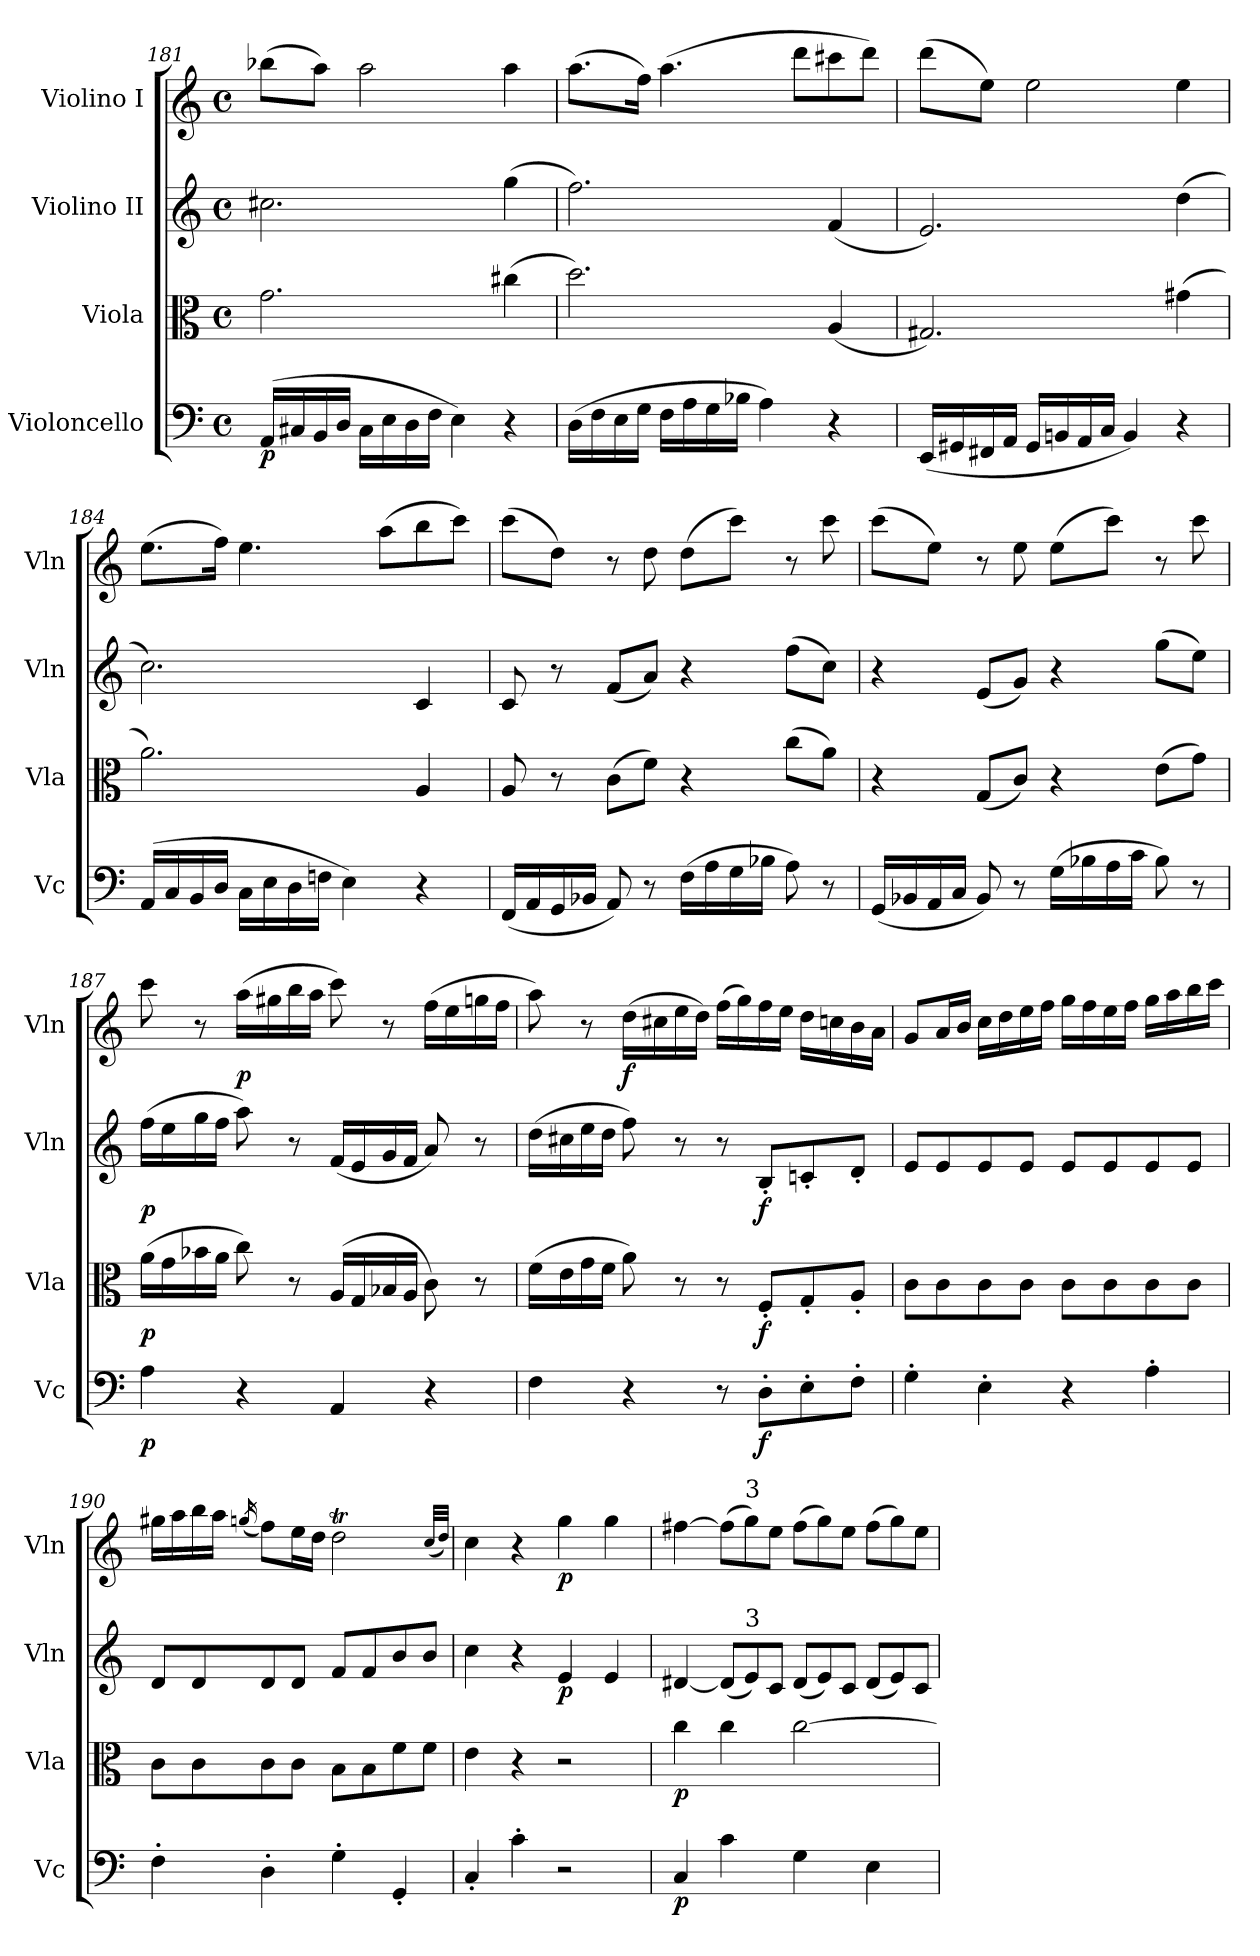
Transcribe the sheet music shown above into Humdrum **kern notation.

**kern	**dynam	**kern	**dynam	**kern	**dynam	**kern	**dynam
*part4	*part4	*part3	*part3	*part2	*part2	*part1	*part1
*staff4	*staff4	*staff3	*staff3	*staff2	*staff2	*staff1	*staff1
*I"Violoncello	*	*I"Viola	*	*I"Violino II	*	*I"Violino I	*
*I'Vc	*	*I'Vla	*	*I'Vln	*	*I'Vln	*
!!LO:LB:g=z
*clefF4	*	*clefC3	*	*clefG2	*	*clefG2	*
*k[]	*	*k[]	*	*k[]	*	*k[]	*
*C:	*	*C:	*	*C:	*	*C:	*
*M4/4	*	*M4/4	*	*M4/4	*	*M4/4	*
*met(c)	*	*met(c)	*	*met(c)	*	*met(c)	*
=181	=181	=181	=181	=181	=181	=181	=181
(16AALL	p	2.g	.	2.cc#X	.	(8bb-XL	.
16C#X	.	.	.	.	.	.	.
16BB	.	.	.	.	.	8aaJ)	.
16DJJ	.	.	.	.	.	.	.
16C#LL	.	.	.	.	.	2aa	.
16E	.	.	.	.	.	.	.
16D	.	.	.	.	.	.	.
16FJJ	.	.	.	.	.	.	.
4E)	.	.	.	.	.	.	.
4r	.	(4cc#X	.	(4gg	.	4aa	.
=182	=182	=182	=182	=182	=182	=182	=182
(16DLL	.	2.dd)	.	2.ff)	.	(8.aaL	.
16F	.	.	.	.	.	.	.
16E	.	.	.	.	.	.	.
16GJJ	.	.	.	.	.	16ffJk)	.
16FLL	.	.	.	.	.	(4.aa	.
16A	.	.	.	.	.	.	.
16G	.	.	.	.	.	.	.
16B-XJJ	.	.	.	.	.	.	.
4A)	.	.	.	.	.	.	.
.	.	.	.	.	.	8dddL	.
4r	.	(4A	.	(4f	.	8ccc#X	.
.	.	.	.	.	.	8dddJ)	.
=183	=183	=183	=183	=183	=183	=183	=183
(16EELL	.	2.G#X)	.	2.e)	.	(8dddL	.
16GG#X	.	.	.	.	.	.	.
16FF#X	.	.	.	.	.	8eeJ)	.
16AAJJ	.	.	.	.	.	.	.
16GG#LL	.	.	.	.	.	2ee	.
16BBn	.	.	.	.	.	.	.
16AA	.	.	.	.	.	.	.
16CJJ	.	.	.	.	.	.	.
4BB)	.	.	.	.	.	.	.
4r	.	(4g#X	.	(4dd	.	4ee	.
=184	=184	=184	=184	=184	=184	=184	=184
((16AALL	.	2.a)	.	2.cc)	.	(8.eeL	.
16C	.	.	.	.	.	.	.
16BB	.	.	.	.	.	.	.
16DJJ	.	.	.	.	.	16ffJk)	.
16CLL	.	.	.	.	.	4.ee	.
16E	.	.	.	.	.	.	.
16D	.	.	.	.	.	.	.
16FnJJ	.	.	.	.	.	.	.
4E)	.	.	.	.	.	.	.
.	.	.	.	.	.	(8aaL	.
4r	.	4A	.	4c	.	8bb	.
.	.	.	.	.	.	8cccJ)	.
!!LO:LB:g=z
=185	=185	=185	=185	=185	=185	=185	=185
(16FFLL	.	8A	.	8c	.	(8cccL	.
16AA	.	.	.	.	.	.	.
16GG	.	8r	.	8r	.	8ddJ)	.
16BB-XJJ	.	.	.	.	.	.	.
8AA)	.	(8cL	.	(8fL	.	8r	.
8r	.	8fJ)	.	8aJ)	.	8dd	.
(16FLL	cresc.	4r	.	4r	.	(8ddL	.
16A	.	.	.	.	.	.	.
16G	.	.	.	.	.	8cccJ)	.
16B-XJJ	.	.	.	.	.	.	.
8A)	.	(8ccL	cresc.	(8ffL	cresc.	8r	.
8r	.	8aJ)	.	8ccJ)	.	8ccc	.
=186	=186	=186	=186	=186	=186	=186	=186
(16GGLL	.	4r	.	4r	.	(8cccL	cresc.
16BB-X	.	.	.	.	.	.	.
16AA	.	.	.	.	.	8eeJ)	.
16CJJ	.	.	.	.	.	.	.
8BB-)	.	(8GL	.	(8eL	.	8r	.
8r	.	8cJ)	.	8gJ)	.	8ee	.
(16GLL	.	4r	.	4r	.	(8eeL	.
16B-X	.	.	.	.	.	.	.
16A	.	.	.	.	.	8cccJ)	.
16cJJ	.	.	.	.	.	.	.
8B-)	.	(8eL	.	(8ggL	.	8r	.
8r	.	8gJ)	.	8eeJ)	.	8ccc	.
=187	=187	=187	=187	=187	=187	=187	=187
4A	p	(16aLL	p	(16ffLL	p	8ccc	.
.	.	16g	.	16ee	.	.	.
.	.	16b-X	.	16gg	.	8r	.
.	.	16aJJ	.	16ffJJ	.	.	.
4r	.	8cc)	.	8aa)	.	(16aaLL	p
.	.	.	.	.	.	16gg#X	.
.	.	8r	.	8r	.	16bb	.
.	.	.	.	.	.	16aaJJ	.
4AA	.	(16ALL	.	(16fLL	.	8ccc)	.
.	.	16G	.	16e	.	.	.
.	.	16B-X	.	16g	.	8r	.
.	.	16AJJ	.	16fJJ	.	.	.
4r	.	8c)	.	8a)	.	(16ffLL	.
.	.	.	.	.	.	16ee	.
.	.	8r	.	8r	.	16ggn	.
.	.	.	.	.	.	16ffJJ	.
=188	=188	=188	=188	=188	=188	=188	=188
4F	.	(16fLL	.	(16ddLL	.	8aa)	.
.	.	16e	.	16cc#X	.	.	.
.	.	16g	.	16ee	.	8r	.
.	.	16fJJ	.	16ddJJ	.	.	.
4r	.	8a)	.	8ff)	.	(16ddLL	f
.	.	.	.	.	.	16cc#X	.
.	.	8r	.	8r	.	16ee	.
.	.	.	.	.	.	16ddJJ)	.
8r	.	8r	.	8r	.	(16ffLL	.
.	.	.	.	.	.	16gg)	.
8D'L	f	8F'L	f	8B'L	f	16ff	.
.	.	.	.	.	.	16eeJJ	.
8E'	.	8G'	.	8cn'	.	16ddLL	.
.	.	.	.	.	.	16ccn	.
8F'J	.	8A'J	.	8d'J	.	16b	.
.	.	.	.	.	.	16aJJ	.
!!LO:LB:g=z
=189	=189	=189	=189	=189	=189	=189	=189
4G'	.	8cL	.	8eL	.	8gL	.
.	.	8c	.	8e	.	16aL	.
.	.	.	.	.	.	16bJJ	.
4E'	.	8c	.	8e	.	16ccLL	.
.	.	.	.	.	.	16dd	.
.	.	8cJ	.	8eJ	.	16ee	.
.	.	.	.	.	.	16ffJJ	.
4r	.	8cL	.	8eL	.	16ggLL	.
.	.	.	.	.	.	16ff	.
.	.	8c	.	8e	.	16ee	.
.	.	.	.	.	.	16ffJJ	.
4A'	.	8c	.	8e	.	16ggLL	.
.	.	.	.	.	.	16aa	.
.	.	8cJ	.	8eJ	.	16bb	.
.	.	.	.	.	.	16cccJJ	.
=190	=190	=190	=190	=190	=190	=190	=190
4F'	.	8cL	.	8dL	.	16gg#XLL	.
.	.	.	.	.	.	16aa	.
.	.	8c	.	8d	.	16bb	.
.	.	.	.	.	.	16aaJJ	.
.	.	.	.	.	.	(<16qggn/	.
4D'	.	8c	.	8d	.	8ffL)	.
.	.	8cJ	.	8dJ	.	16eeL	.
.	.	.	.	.	.	16ddJJ	.
4G'	.	8BL	.	8fL	.	2ddT	.
.	.	8B	.	8f	.	.	.
4GG'	.	8f	.	8b	.	.	.
.	.	8fJ	.	8bJ	.	.	.
.	.	.	.	.	.	(<32qccTTT/LLL	.
.	.	.	.	.	.	32qdd/JJJ)	.
=191	=191	=191	=191	=191	=191	=191	=191
4C'	.	4e	.	4cc	.	4cc	.
4c'	.	4r	.	4r	.	4r	.
2r	.	2r	.	4e	p	4gg	p
.	.	.	.	4e	.	4gg	.
=192	=192	=192	=192	=192	=192	=192	=192
4C	p	4cc	p	[4d#X	.	[4ff#X	.
*	*	*	*	*Xtuplet	*	*Xtuplet	*
4c	.	4cc	.	(12d#L]	.	(12ff#L]	.
!	!	!	!	!	!	!LO:TX:a:t=3	!
!	!	!	!	!LO:TX:a:t=3	!	!	!
.	.	.	.	12e)	.	12gg)	.
.	.	.	.	12cJ	.	12eeJ	.
4G	.	[2cc	.	(12d#L	.	(12ff#L	.
.	.	.	.	12e)	.	12gg)	.
.	.	.	.	12cJ	.	12eeJ	.
4E	.	.	.	(12d#L	.	(12ff#L	.
.	.	.	.	12e)	.	12gg)	.
.	.	.	.	12cJ	.	12eeJ	.
=	=	=	=	=	=	=	=
*-	*-	*-	*-	*-	*-	*-	*-
